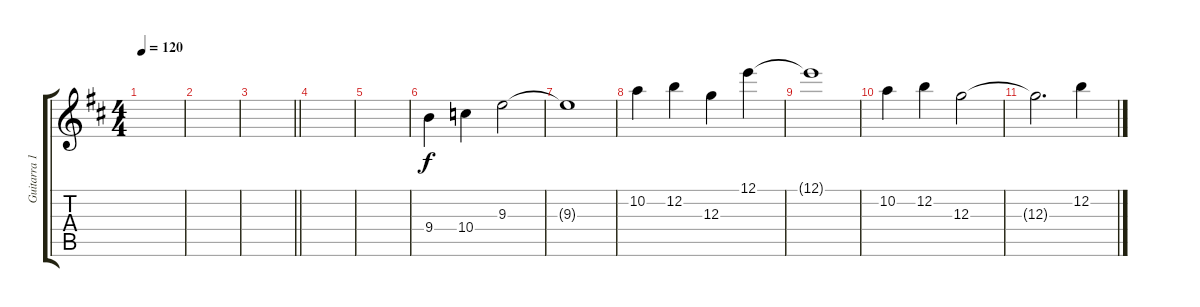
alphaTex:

\track ("Guitarra 1 Summers" "Guitarra 1") {instrument acousticguitarsteel}
\staff {score tabs}
\tuning (E4 B3 G3 D3 A2 E2) {hide}
\ts (4 4)
\tempo 120
\clef g2
\ks d
|
|
\barLineRight lightlight
|
|
|
9.4.4{dy f} 10.4.4 9.3.2 |
9.3{t}.1 |
10.2.4 12.2.4 12.3.4 12.1.4 |
12.1{t}.1 |
10.2.4 12.2.4 12.3.2 |
12.3{t}.2{d} 12.2.4
